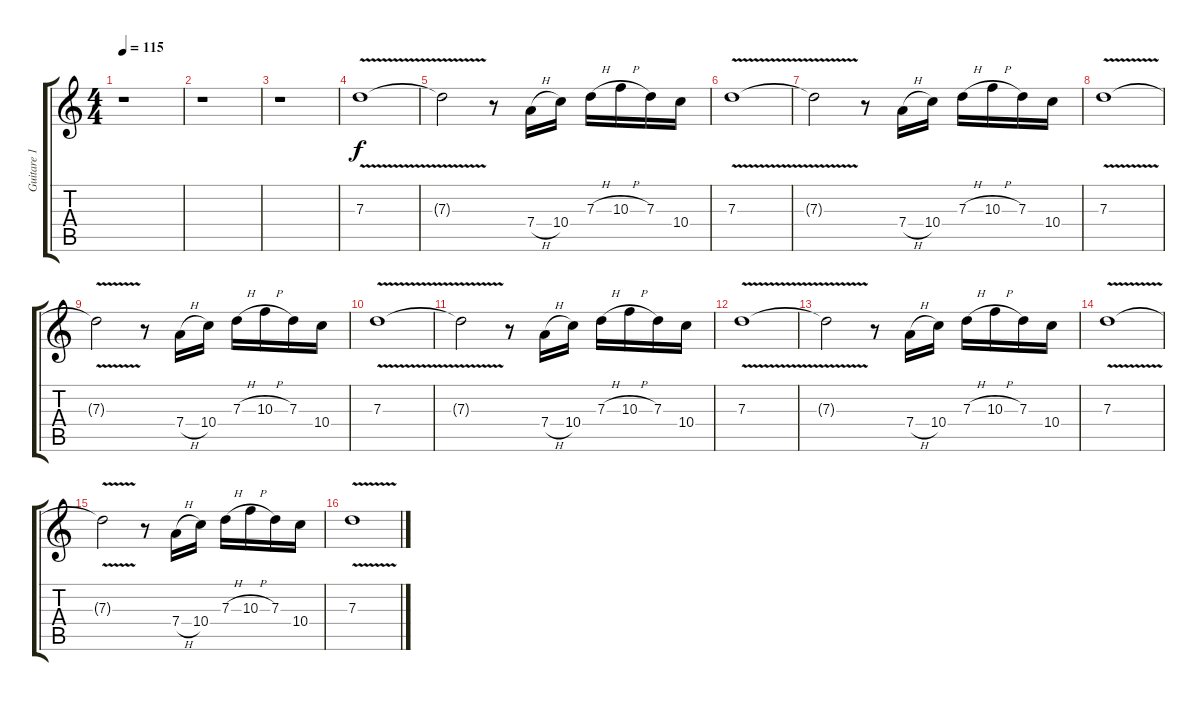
\track ("Guitare 1" "Guitare 1") {instrument overdrivenguitar}
\staff {score tabs}
\tuning (E4 B3 G3 D3 A2 E2) {hide}
\ts (4 4)
\tempo 115
\clef g2
\ks c
r.1{dy f} |
r.1 |
r.1 |
7.3{v}.1 |
7.3{t}.2 r.8 7.4{h}.16 10.4.16 7.3{h}.16 10.3{h}.16 7.3.16 10.4.16 |
7.3{v}.1 |
7.3{t}.2 r.8 7.4{h}.16 10.4.16 7.3{h}.16 10.3{h}.16 7.3.16 10.4.16 |
7.3{v}.1 |
7.3{t}.2 r.8 7.4{h}.16 10.4.16 7.3{h}.16 10.3{h}.16 7.3.16 10.4.16 |
7.3{v}.1 |
7.3{t}.2 r.8 7.4{h}.16 10.4.16 7.3{h}.16 10.3{h}.16 7.3.16 10.4.16 |
7.3{v}.1 |
7.3{t}.2 r.8 7.4{h}.16 10.4.16 7.3{h}.16 10.3{h}.16 7.3.16 10.4.16 |
7.3{v}.1 |
7.3{t}.2 r.8 7.4{h}.16 10.4.16 7.3{h}.16 10.3{h}.16 7.3.16 10.4.16 |
7.3{v}.1
